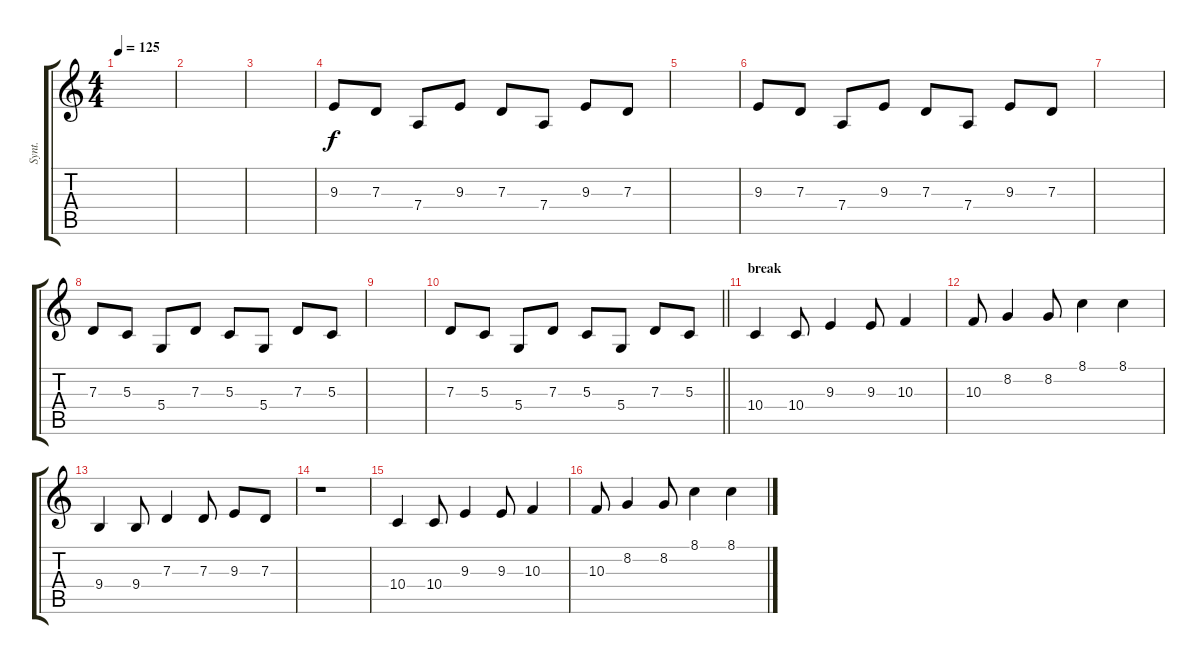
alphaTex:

\track ("Synt." "Synt.") {instrument lead1square}
\staff {score tabs}
\tuning (E4 B3 G3 D3 A2 E2) {hide}
\ts (4 4)
\tempo 125
\clef g2
\ks c
|
|
|
9.3.8 7.3.8 7.4.8 9.3.8 7.3.8 7.4.8 9.3.8 7.3.8 |
|
9.3.8 7.3.8 7.4.8 9.3.8 7.3.8 7.4.8 9.3.8 7.3.8 |
|
7.3.8 5.3.8 5.4.8 7.3.8 5.3.8 5.4.8 7.3.8 5.3.8 |
|
\barLineRight lightlight
7.3.8 5.3.8 5.4.8 7.3.8 5.3.8 5.4.8 7.3.8 5.3.8 |
\section ("" "break")
10.4.4 10.4.8 9.3.4 9.3.8 10.3.4 |
10.3.8 8.2.4 8.2.8 8.1.4 8.1.4 |
9.4.4 9.4.8 7.3.4 7.3.8 9.3.8 7.3.8 |
r.1 |
10.4.4 10.4.8 9.3.4 9.3.8 10.3.4 |
10.3.8 8.2.4 8.2.8 8.1.4 8.1.4
